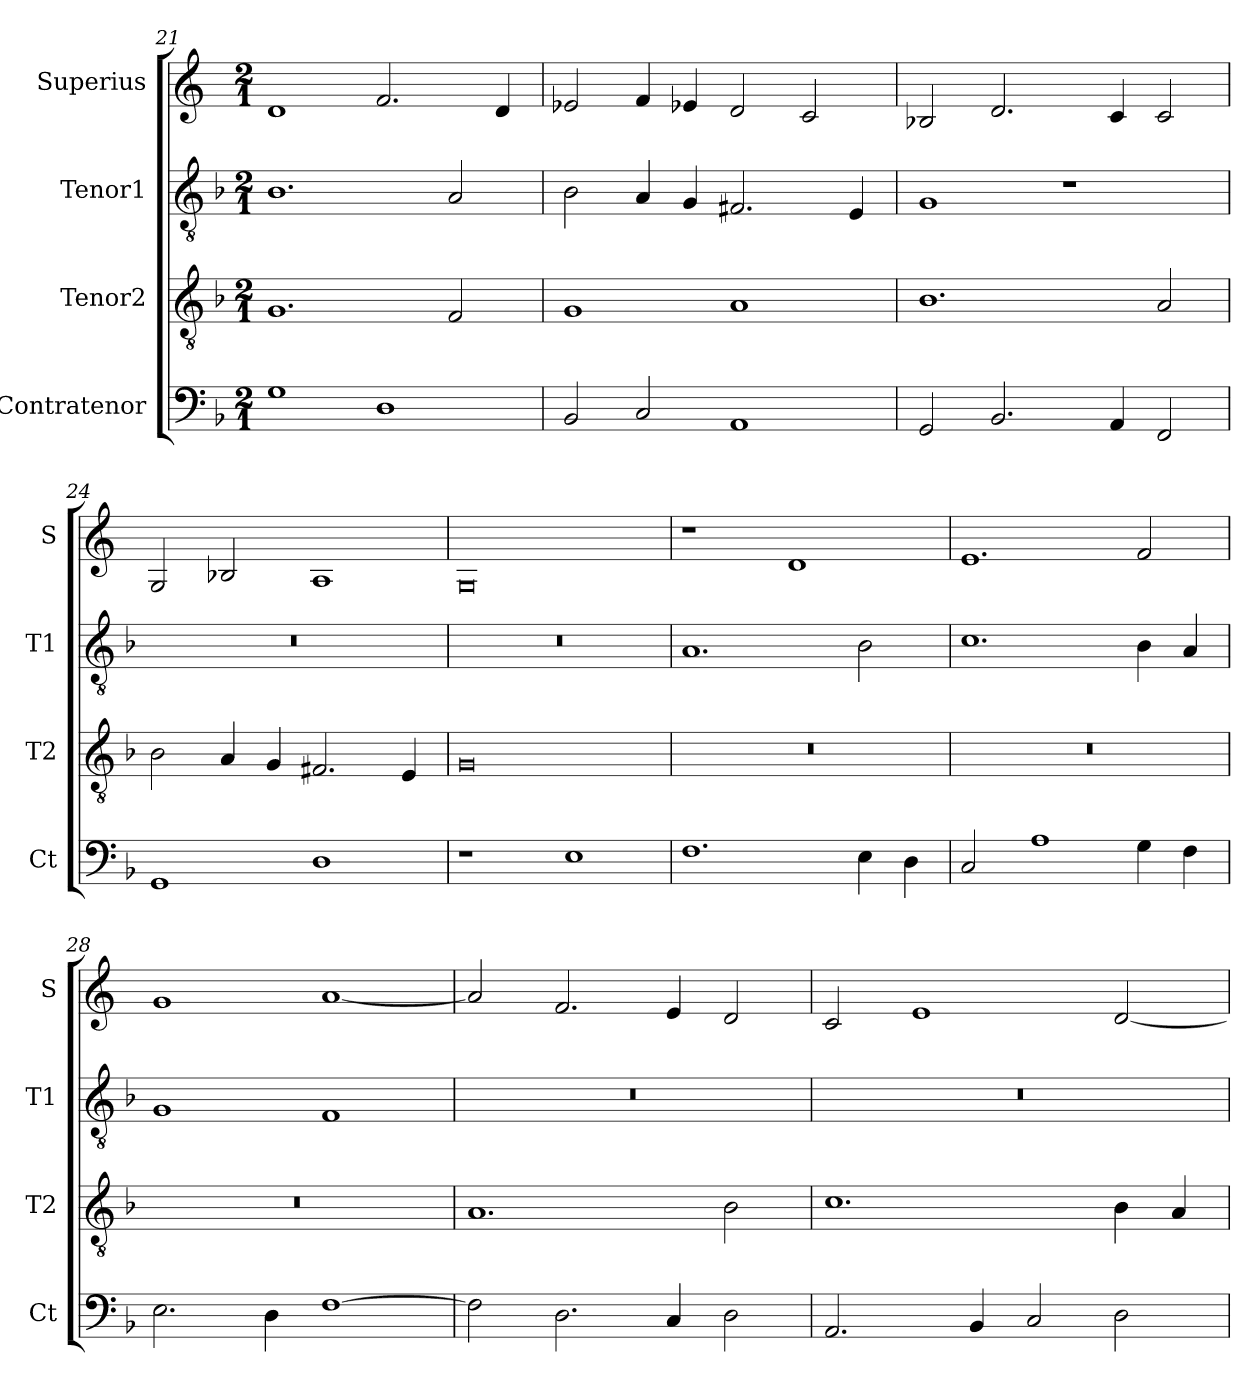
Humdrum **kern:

**kern	**kern	**kern	**kern
*part4	*part3	*part2	*part1
*staff4	*staff3	*staff2	*staff1
*I"Contratenor	*I"Tenor2	*I"Tenor1	*I"Superius
*I'Ct	*I'T2	*I'T1	*I'S
*clefF4	*clefGv2	*clefGv2	*clefG2
*k[b-]	*k[b-]	*k[b-]	*k[]
*M2/1	*M2/1	*M2/1	*M2/1
=21	=21	=21	=21
1G	1.G	1.B-	1d
1D	.	.	2.f/
.	2F/	2A/	.
.	.	.	4d/
=22	=22	=22	=22
2BB-/	1G	2B-\	2e-X/
2C/	.	4A/	4f/
.	.	4G/	4e-X/
1AA	1A	2.F#X/	2d/
.	.	.	2c/
.	.	4E/	.
=23	=23	=23	=23
2GG/	1.B-	1G	2B-X/
2.BB-/	.	.	2.d/
.	.	1r	.
4AA/	.	.	4c/
2FF/	2A/	.	2c/
=24	=24	=24	=24
1GG	2B-\	0r	2G/
.	4A/	.	2B-X/
.	4G/	.	.
1D	2.F#X/	.	1A
.	4E/	.	.
=25	=25	=25	=25
1r	0G	0r	0G
1E	.	.	.
=26	=26	=26	=26
1.F	0r	1.A	1r
.	.	.	1d
4E\	.	2B-\	.
4D\	.	.	.
=27	=27	=27	=27
2C/	0r	1.c	1.e
1A	.	.	.
4G\	.	4B-\	2f/
4F\	.	4A/	.
=28	=28	=28	=28
2.E\	0r	1G	1g
4D\	.	.	.
[1F	.	1F	[1a
=29	=29	=29	=29
2F\]	1.A	0r	2a/]
2.D\	.	.	2.f/
4C/	.	.	4e/
2D\	2B-\	.	2d/
=30	=30	=30	=30
2.AA/	1.c	0r	2c/
.	.	.	1e
4BB-/	.	.	.
2C/	.	.	.
2D\	4B-\	.	[2d/
.	4A/	.	.
=	=	=	=
*-	*-	*-	*-
